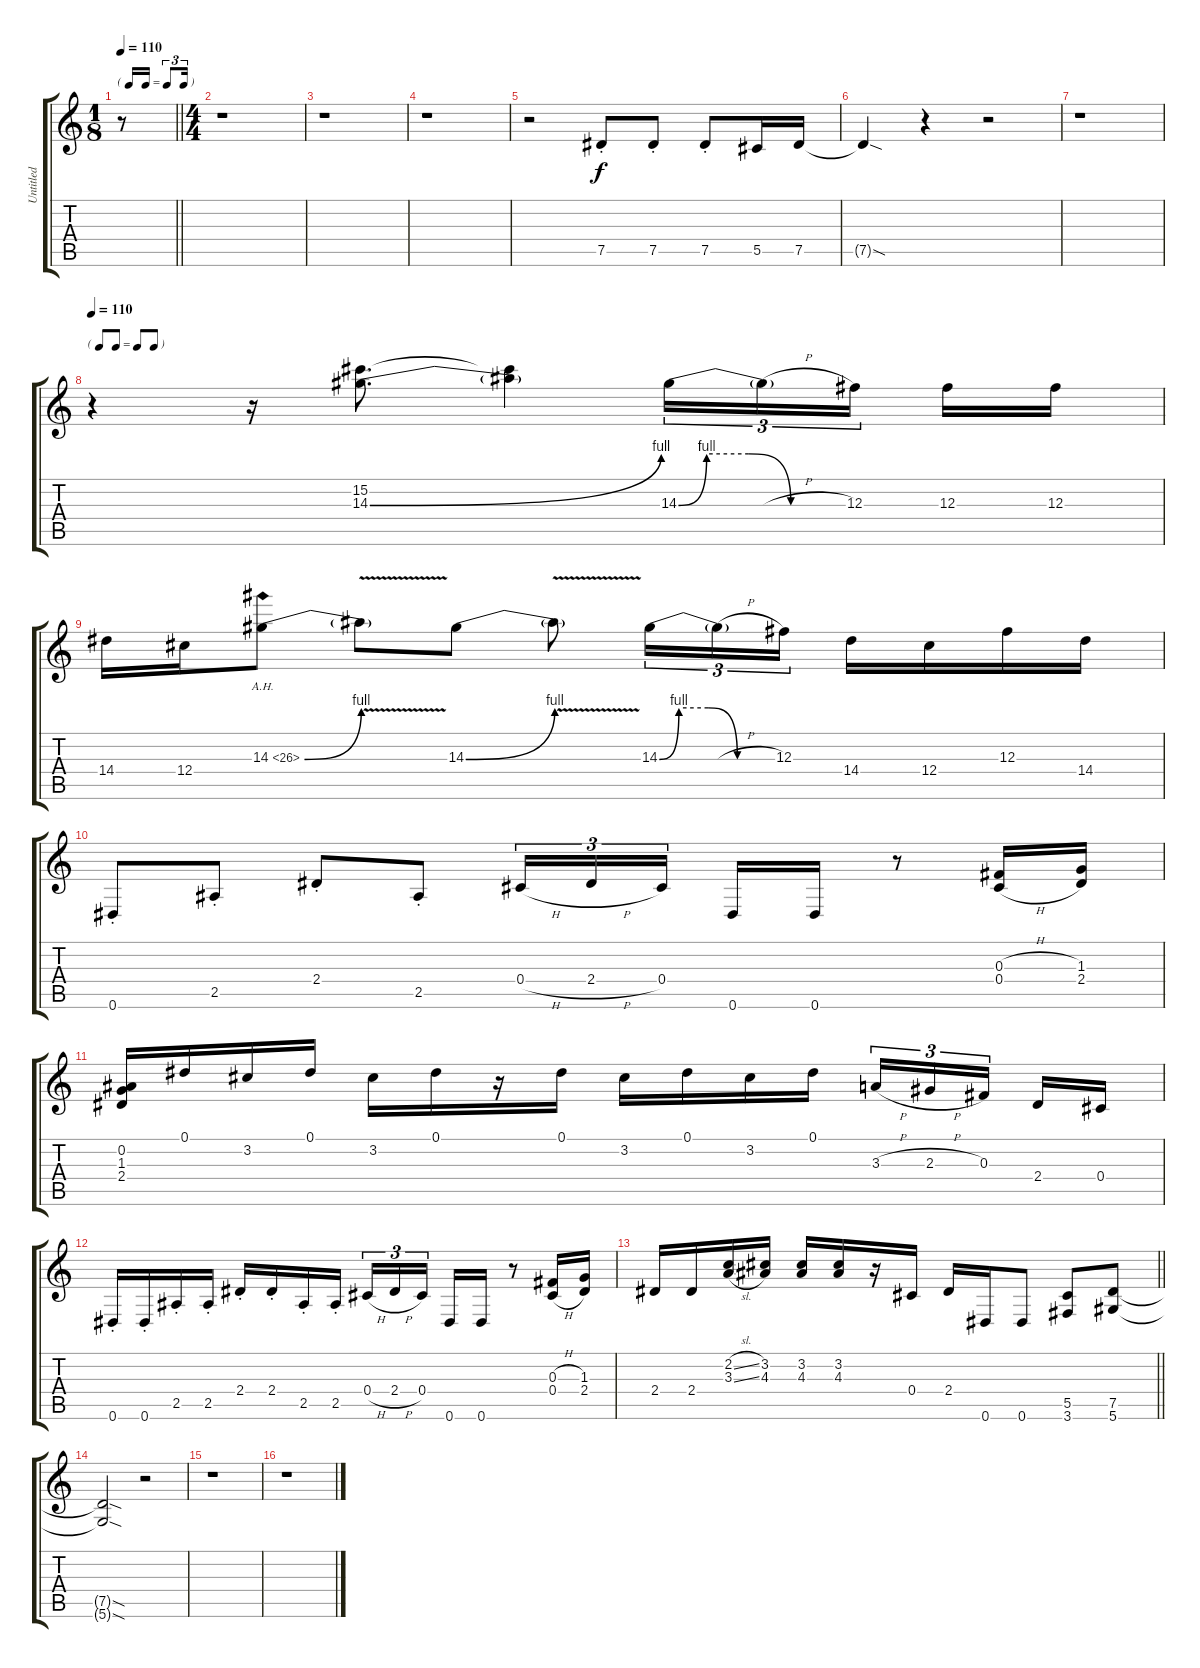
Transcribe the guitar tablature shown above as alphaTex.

\track ("Untitled" "Untitled") {instrument overdrivenguitar}
\staff {score tabs}
\tuning (Eb4 Bb3 Gb3 Db3 Ab2 Eb2) {hide}
\ts (1 8)
\tf triplet16th
\tempo 110
\clef g2
\barLineRight lightlight
\ks c
r.8{dy f instrument overdrivenguitar} |
\ts (4 4)
r.1 |
r.1 |
r.1 |
r.2 7.5{st}.8 7.5{st}.8 7.5{st}.8 5.5.16 7.5.16 |
7.5{sod t}.4 r.4 r.2 |
r.1 |
\tf none
\tempo 110
r.4 r.16 (15.2 14.3{be (bend 0 0 60 4)}).8{d} (15.2{t} 14.3{t}).4 14.3{be (custom 0 0 10 4 25 4 40 0 60 0)}.16{tu (3 2)} 14.3{h t}.16{tu (3 2)} 12.3.16{tu (3 2) beam splitsecondary} 12.3.16 12.3.16 |
14.4.16 12.4.16 14.3{be (bend 0 0 60 4) ah 12}.8 14.3{v t}.8 14.3{be (bend 0 0 60 4)}.8 14.3{v t}.8 14.3{be (custom 0 0 10 4 25 4 40 0 60 0)}.16{tu (3 2)} 14.3{h t}.16{tu (3 2)} 12.3.16{tu (3 2)} 14.4.16 12.4.16 12.3.16 14.4.16 |
0.6{st}.8 2.5{st}.8 2.4{st}.8 2.5{st}.8 0.4{h}.16{tu (3 2)} 2.4{h}.16{tu (3 2)} 0.4.16{tu (3 2) beam splitsecondary} 0.6.16 0.6.16 r.8 (0.3{h} 0.4{h}).16 (1.3 2.4).16 |
(0.2 1.3 2.4).16 0.1.16 3.2.16 0.1.16 3.2.16 0.1.16 r.16 0.1.16 3.2.16 0.1.16 3.2.16 0.1.16 3.3{h}.16{tu (3 2)} 2.3{h}.16{tu (3 2)} 0.3.16{tu (3 2) beam splitsecondary} 2.4.16 0.4.16 |
0.6{st}.16 0.6{st}.16 2.5{st}.16 2.5{st}.16 2.4{st}.16 2.4{st}.16 2.5{st}.16 2.5{st}.16 0.4{h}.16{tu (3 2)} 2.4{h}.16{tu (3 2)} 0.4.16{tu (3 2) beam splitsecondary} 0.6.16 0.6.16 r.8 (0.3{h} 0.4{h}).16 (1.3 2.4).16 |
\barLineRight lightlight
2.4.16 2.4.16 (2.2{sl} 3.3{sl}).16 (3.2 4.3).16 (3.2 4.3).16 (3.2 4.3).16 r.16 0.4.16 2.4.16 0.6.16 0.6.8 (5.5 3.6).8 (7.5 5.6).8 |
(7.5{sod t} 5.6{sod t}).2 r.2 |
r.1 |
r.1
